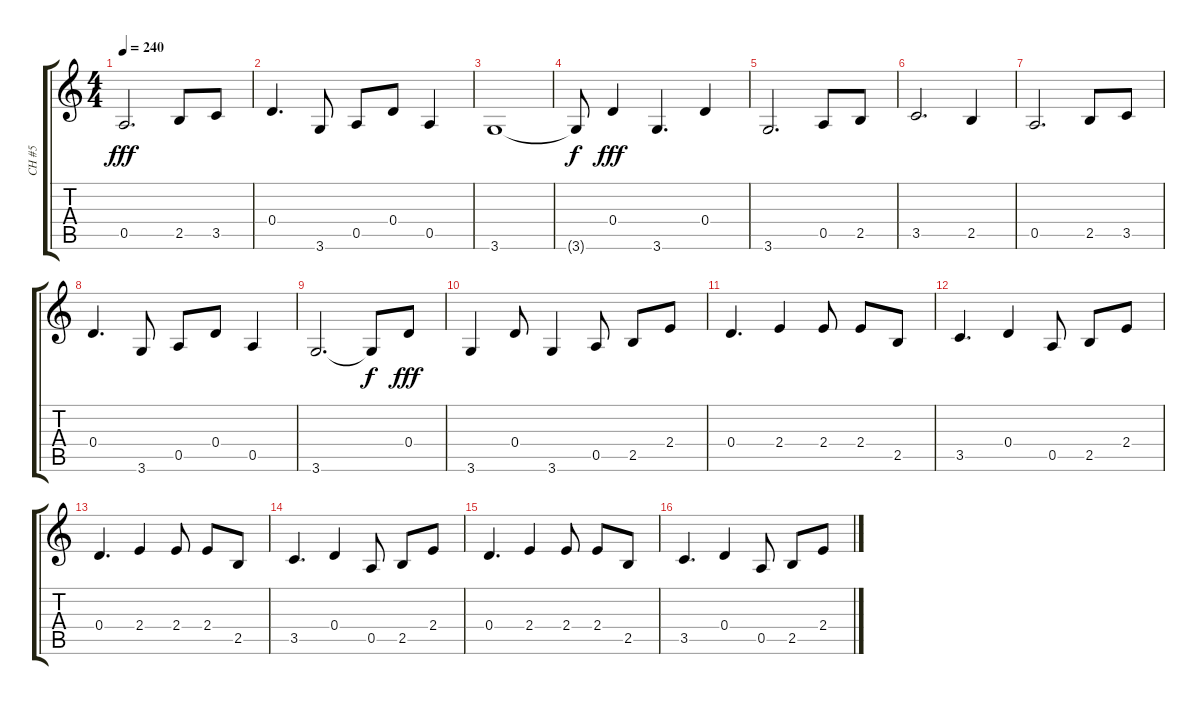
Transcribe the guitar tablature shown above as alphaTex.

\track ("CH #5" "CH #5") {instrument electricbassfinger}
\staff {score tabs}
\tuning (E4 B3 G3 D3 A2 E2) {hide}
\ts (4 4)
\tempo 240
\clef g2
\ks c
0.5.2{d dy fff} 2.5.8 3.5.8 |
0.4.4{d} 3.6.8 0.5.8 0.4.8 0.5.4 |
3.6.1 |
3.6{t}.8{dy f} 0.4.4{dy fff} 3.6.4{d} 0.4.4 |
3.6.2{d} 0.5.8 2.5.8 |
3.5.2{d} 2.5.4 |
0.5.2{d} 2.5.8 3.5.8 |
0.4.4{d} 3.6.8 0.5.8 0.4.8 0.5.4 |
3.6.2{d} 3.6{t}.8{dy f} 0.4.8{dy fff} |
3.6.4 0.4.8 3.6.4 0.5.8 2.5.8 2.4.8 |
0.4.4{d} 2.4.4 2.4.8 2.4.8 2.5.8 |
3.5.4{d} 0.4.4 0.5.8 2.5.8 2.4.8 |
0.4.4{d} 2.4.4 2.4.8 2.4.8 2.5.8 |
3.5.4{d} 0.4.4 0.5.8 2.5.8 2.4.8 |
0.4.4{d} 2.4.4 2.4.8 2.4.8 2.5.8 |
3.5.4{d} 0.4.4 0.5.8 2.5.8 2.4.8
